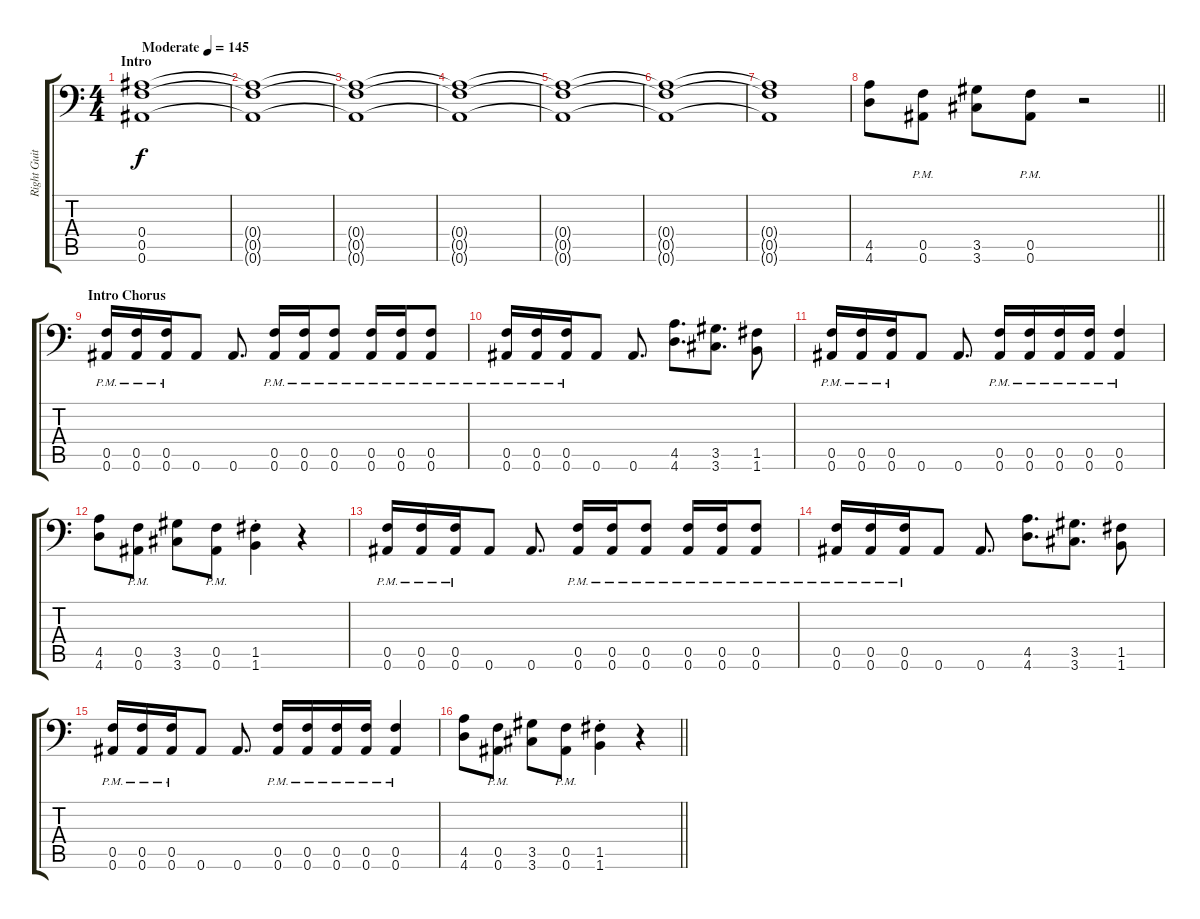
\track ("Right Guitar" "Right Guit") {instrument distortionguitar}
\staff {score tabs}
\tuning (C4 G3 Eb3 Bb2 F2 Bb1) {hide}
\ts (4 4)
\section ("" "Intro")
\tempo (145 "Moderate")
\clef f4
\ks c
(0.4 0.5 0.6).1{dy f instrument distortionguitar} |
(0.4{t} 0.5{t} 0.6{t}).1 |
(0.4{t} 0.5{t} 0.6{t}).1 |
(0.4{t} 0.5{t} 0.6{t}).1 |
(0.4{t} 0.5{t} 0.6{t}).1 |
(0.4{t} 0.5{t} 0.6{t}).1 |
(0.4{t} 0.5{t} 0.6{t}).1 |
\barLineRight lightlight
(4.5 4.6).8 (0.5{pm} 0.6{pm}).8 (3.5 3.6).8 (0.5{pm} 0.6{pm}).8 r.2 |
\section ("" "Intro Chorus")
(0.5{pm} 0.6{pm}).16 (0.5{pm} 0.6{pm}).16 (0.5{pm} 0.6{pm}).16 0.6.8 0.6.8{d} (0.5{pm} 0.6{pm}).16 (0.5{pm} 0.6{pm}).16 (0.5{pm} 0.6{pm}).8 (0.5{pm} 0.6{pm}).16 (0.5{pm} 0.6{pm}).16 (0.5{pm} 0.6{pm}).8 |
(0.5{pm} 0.6{pm}).16 (0.5{pm} 0.6{pm}).16 (0.5{pm} 0.6{pm}).16 0.6.8 0.6.8{d} (4.5 4.6).8{d} (3.5 3.6).8{d} (1.5 1.6).8 |
(0.5{pm} 0.6{pm}).16 (0.5{pm} 0.6{pm}).16 (0.5{pm} 0.6{pm}).16 0.6.8 0.6.8{d} (0.5{pm} 0.6{pm}).16 (0.5{pm} 0.6{pm}).16 (0.5{pm} 0.6{pm}).16 (0.5{pm} 0.6{pm}).16 (0.5{pm} 0.6{pm}).4 |
(4.5 4.6).8 (0.5{pm} 0.6{pm}).8 (3.5 3.6).8 (0.5{pm} 0.6{pm}).8 (1.5{st} 1.6{st}).4 r.4 |
(0.5{pm} 0.6{pm}).16 (0.5{pm} 0.6{pm}).16 (0.5{pm} 0.6{pm}).16 0.6.8 0.6.8{d} (0.5{pm} 0.6{pm}).16 (0.5{pm} 0.6{pm}).16 (0.5{pm} 0.6{pm}).8 (0.5{pm} 0.6{pm}).16 (0.5{pm} 0.6{pm}).16 (0.5{pm} 0.6{pm}).8 |
(0.5{pm} 0.6{pm}).16 (0.5{pm} 0.6{pm}).16 (0.5{pm} 0.6{pm}).16 0.6.8 0.6.8{d} (4.5 4.6).8{d} (3.5 3.6).8{d} (1.5 1.6).8 |
(0.5{pm} 0.6{pm}).16 (0.5{pm} 0.6{pm}).16 (0.5{pm} 0.6{pm}).16 0.6.8 0.6.8{d} (0.5{pm} 0.6{pm}).16 (0.5{pm} 0.6{pm}).16 (0.5{pm} 0.6{pm}).16 (0.5{pm} 0.6{pm}).16 (0.5{pm} 0.6{pm}).4 |
\barLineRight lightlight
(4.5 4.6).8 (0.5{pm} 0.6{pm}).8 (3.5 3.6).8 (0.5{pm} 0.6{pm}).8 (1.5{st} 1.6{st}).4 r.4
